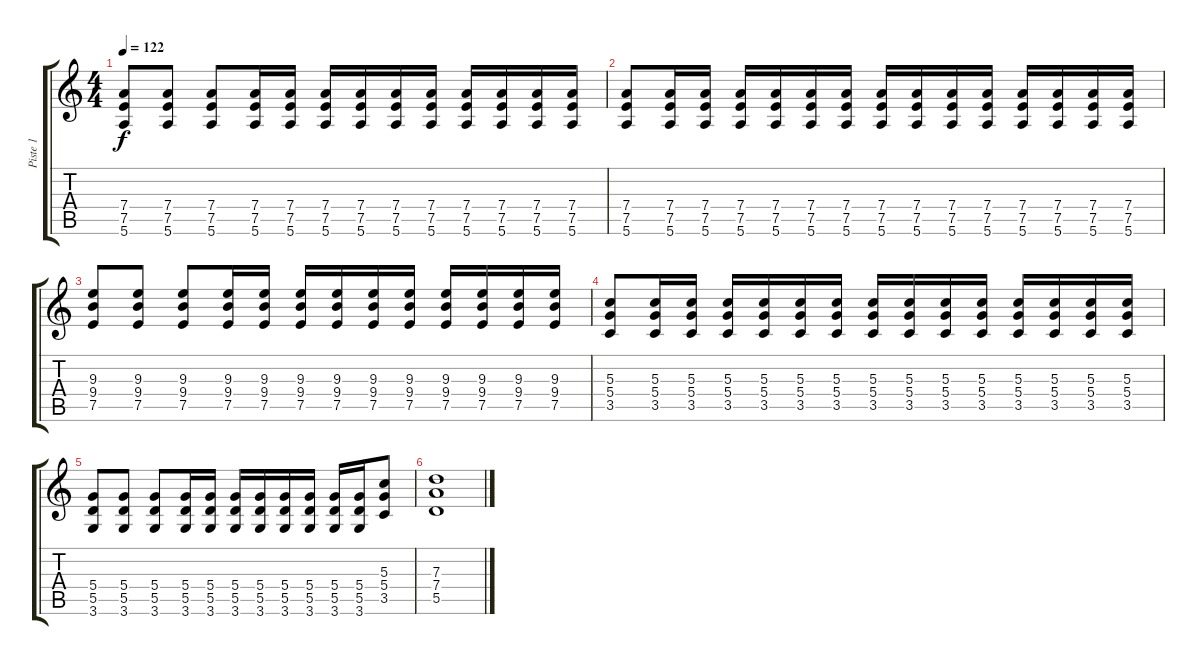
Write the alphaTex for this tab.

\track ("Piste 1" "Piste 1") {instrument distortionguitar}
\staff {score tabs}
\tuning (E4 B3 G3 D3 A2 E2) {hide}
\ts (4 4)
\tempo 122
\clef g2
\ks c
(7.4 7.5 5.6).8{dy f instrument distortionguitar} (7.4 7.5 5.6).8 (7.4 7.5 5.6).8 (7.4 7.5 5.6).16 (7.4 7.5 5.6).16 (7.4 7.5 5.6).16 (7.4 7.5 5.6).16 (7.4 7.5 5.6).16 (7.4 7.5 5.6).16 (7.4 7.5 5.6).16 (7.4 7.5 5.6).16 (7.4 7.5 5.6).16 (7.4 7.5 5.6).16 |
(7.4 7.5 5.6).8 (7.4 7.5 5.6).16 (7.4 7.5 5.6).16 (7.4 7.5 5.6).16 (7.4 7.5 5.6).16 (7.4 7.5 5.6).16 (7.4 7.5 5.6).16 (7.4 7.5 5.6).16 (7.4 7.5 5.6).16 (7.4 7.5 5.6).16 (7.4 7.5 5.6).16 (7.4 7.5 5.6).16 (7.4 7.5 5.6).16 (7.4 7.5 5.6).16 (7.4 7.5 5.6).16 |
(9.3 9.4 7.5).8 (9.3 9.4 7.5).8 (9.3 9.4 7.5).8 (9.3 9.4 7.5).16 (9.3 9.4 7.5).16 (9.3 9.4 7.5).16 (9.3 9.4 7.5).16 (9.3 9.4 7.5).16 (9.3 9.4 7.5).16 (9.3 9.4 7.5).16 (9.3 9.4 7.5).16 (9.3 9.4 7.5).16 (9.3 9.4 7.5).16 |
(5.3 5.4 3.5).8 (5.3 5.4 3.5).16 (5.3 5.4 3.5).16 (5.3 5.4 3.5).16 (5.3 5.4 3.5).16 (5.3 5.4 3.5).16 (5.3 5.4 3.5).16 (5.3 5.4 3.5).16 (5.3 5.4 3.5).16 (5.3 5.4 3.5).16 (5.3 5.4 3.5).16 (5.3 5.4 3.5).16 (5.3 5.4 3.5).16 (5.3 5.4 3.5).16 (5.3 5.4 3.5).16 |
(5.4 5.5 3.6).8 (5.4 5.5 3.6).8 (5.4 5.5 3.6).8 (5.4 5.5 3.6).16 (5.4 5.5 3.6).16 (5.4 5.5 3.6).16 (5.4 5.5 3.6).16 (5.4 5.5 3.6).16 (5.4 5.5 3.6).16 (5.4 5.5 3.6).16 (5.4 5.5 3.6).16 (5.3 5.4 3.5).8 |
(7.3 7.4 5.5).1
